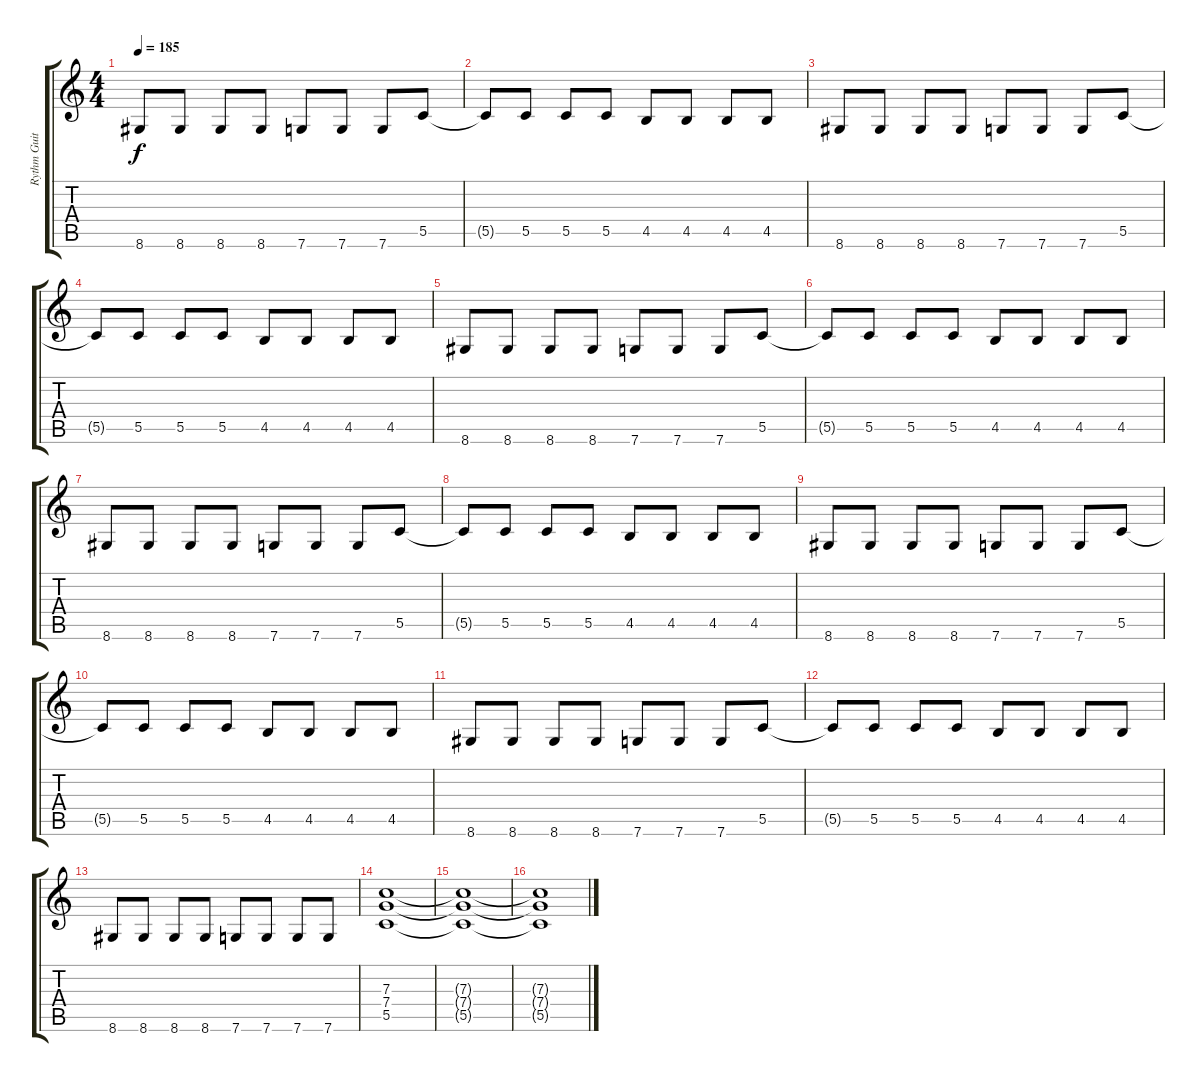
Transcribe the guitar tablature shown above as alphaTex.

\track ("Rythm Guitar (Michael Money)" "Rythm Guit") {instrument distortionguitar}
\staff {score tabs}
\tuning (D4 A3 F3 C3 G2 C2) {hide}
\ts (4 4)
\tempo 185
\clef g2
\ks c
8.6.8{dy f} 8.6.8 8.6.8 8.6.8 7.6.8 7.6.8 7.6.8 5.5.8 |
5.5{t}.8 5.5.8 5.5.8 5.5.8 4.5.8 4.5.8 4.5.8 4.5.8 |
8.6.8 8.6.8 8.6.8 8.6.8 7.6.8 7.6.8 7.6.8 5.5.8 |
5.5{t}.8 5.5.8 5.5.8 5.5.8 4.5.8 4.5.8 4.5.8 4.5.8 |
8.6.8 8.6.8 8.6.8 8.6.8 7.6.8 7.6.8 7.6.8 5.5.8 |
5.5{t}.8 5.5.8 5.5.8 5.5.8 4.5.8 4.5.8 4.5.8 4.5.8 |
8.6.8 8.6.8 8.6.8 8.6.8 7.6.8 7.6.8 7.6.8 5.5.8 |
5.5{t}.8 5.5.8 5.5.8 5.5.8 4.5.8 4.5.8 4.5.8 4.5.8 |
8.6.8 8.6.8 8.6.8 8.6.8 7.6.8 7.6.8 7.6.8 5.5.8 |
5.5{t}.8 5.5.8 5.5.8 5.5.8 4.5.8 4.5.8 4.5.8 4.5.8 |
8.6.8 8.6.8 8.6.8 8.6.8 7.6.8 7.6.8 7.6.8 5.5.8 |
5.5{t}.8 5.5.8 5.5.8 5.5.8 4.5.8 4.5.8 4.5.8 4.5.8 |
8.6.8 8.6.8 8.6.8 8.6.8 7.6.8 7.6.8 7.6.8 7.6.8 |
(7.3 7.4 5.5).1{volume 4} |
(7.3{t} 7.4{t} 5.5{t}).1 |
(7.3{t} 7.4{t} 5.5{t}).1
